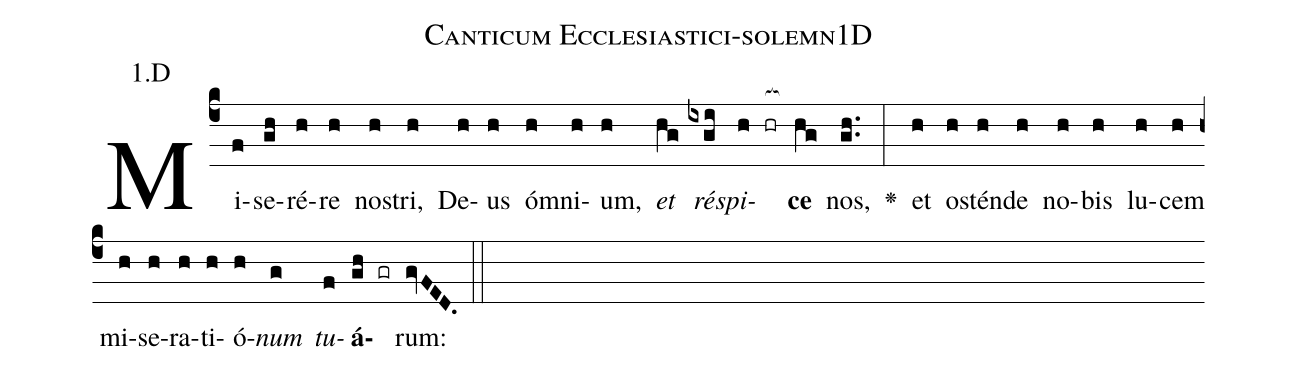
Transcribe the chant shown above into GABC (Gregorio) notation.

name: Canticum Ecclesiastici-solemn1D;
annotation: 1.D;
%%
(c4)Mi(f)se(gh)ré(h)re(h) no(h)stri,(h) De(h)us(h) óm(h)ni(h)um,(h) <i>et</i>(hg) <i>ré</i>(ixgi)<i>spi</i>(h hr[ocb:1{])<b>ce</b>(hg[ocb:0}]) nos,(gh..) <v>\greheightstar</v>(:) et(h) o(h)stén(h)de(h) no(h)bis(h) lu(h)cem(h) mi(h)se(h)ra(h)ti(h)ó(h)<i>num</i>(g) <i>tu</i>(f)<b>á</b>(gh gr)rum:(gvFED.) (::)


%E(h) u(h) o(g) u(f) a(gh) e.(gvFED.) (::)
